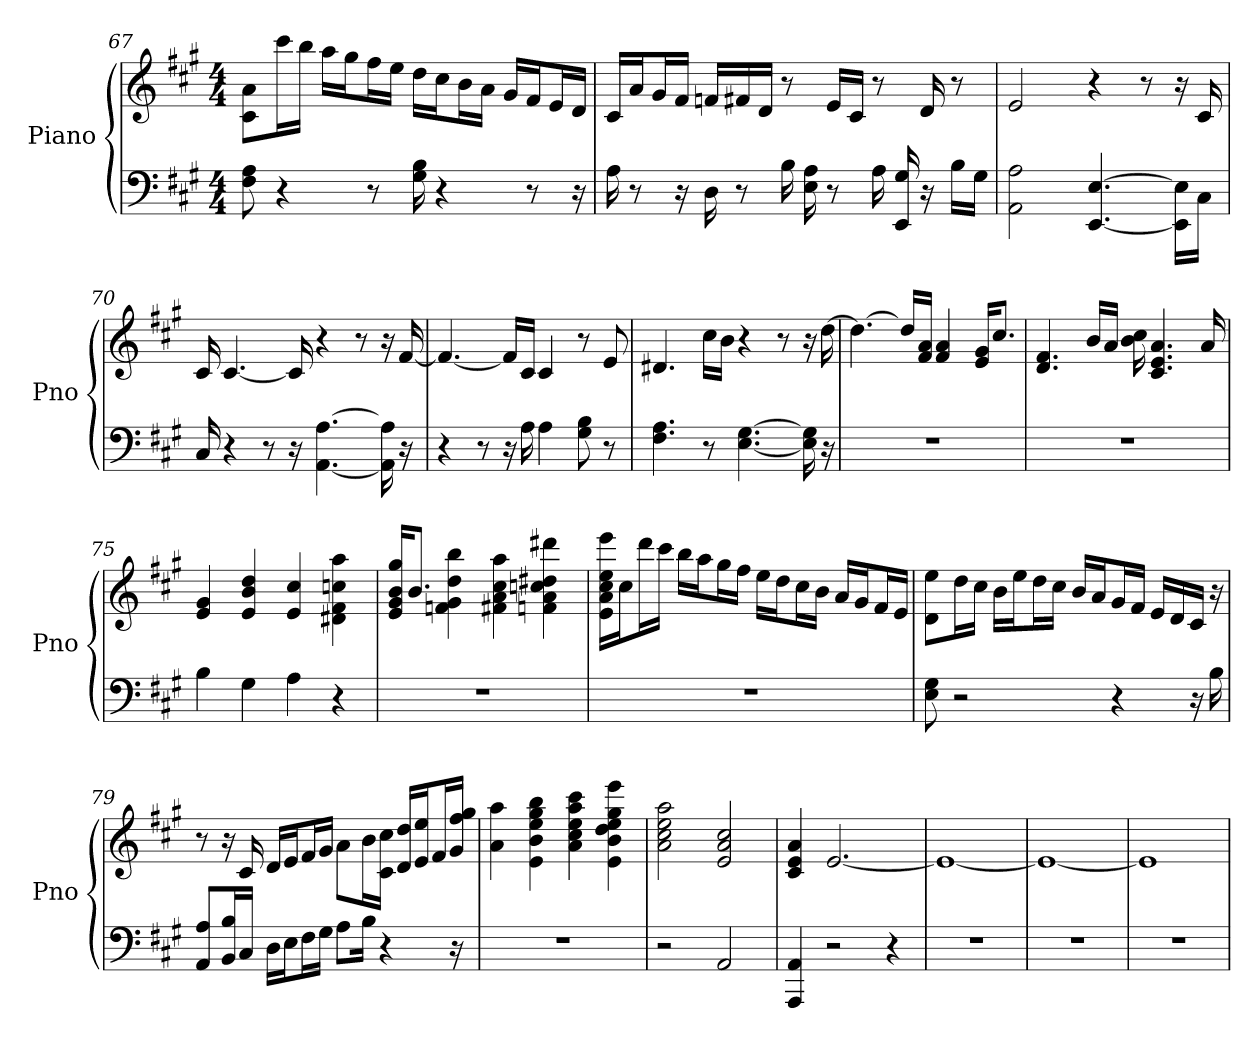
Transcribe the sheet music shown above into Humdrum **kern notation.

**kern	**kern
*part1	*part1
*staff2	*staff1
*I"Piano	*
*I'Pno	*
*clefF4	*clefG2
*k[f#c#g#]	*k[f#c#g#]
*A:	*A:
*M4/4	*M4/4
=67	=67
8A 8F#	8c#\ 8a\L
4r	16ccc#\L
.	16bb\JJ
.	16aa\LL
.	16gg#\J
8r	16ff#\L
.	16ee\JJ
16G# 16B	16dd\LL
4r	16cc#\J
.	16b\L
.	16a\JJ
.	16g#/LL
8r	16f#/J
.	16e/L
16r	16d/JJ
=68	=68
16A	16c#/LL
8r	16a/J
.	16g#/L
16r	16f#/JJ
16D	16f/LL
8r	16f#/
.	16d/JJ
16B	8r
16A 16E	.
8r	16e/LL
.	16c#/JJ
16A	8r
16EE 16G#	.
16r	16d
16B\LL	8r
16G#\JJ	.
=69	=69
2AA 2A	2e
[4.E [4.EE	4r
.	8r
16E]\ 16EE]\LL	16r
16C#\JJ	16c#
=70	=70
16C#	16c#
4r	[4.c#
8r	.
16r	16c#]
[4.AA [4.A	4r
.	8r
16AA] 16A]	16r
16r	[16f#
=71	=71
4r	4.f#_
8r	.
16r	16f#/LL]
16A	16c#/JJ
4A	4c#
8B 8G#	8r
8r	8e
=72	=72
4.F# 4.A	4.d#
8r	16cc#\LL
.	16b\JJ
[4.E [4.G#	4r
.	8r
16E] 16G#]	16r
16r	[16dd
=73	=73
1r	4.dd_
.	16dd/LL]
.	16a/ 16f#/JJ
.	4a 4f#
.	16e/ 16g#/KL
.	8.cc#/J
=74	=74
1r	4.d 4.f#
.	16b/LL
.	16a/JJ
.	16cc# 16b
.	4.a 4.e 4.c#
.	16a
=75	=75
4B	4g# 4e
4G#	4e 4b 4dd
4A	4cc# 4e
4r	4d# 4cc 4f# 4aa
=76	=76
1r	16e/ 16gg#/ 16g#/ 16b/KL
.	8.b/J
.	4g# 4bb 4dd 4f
.	4cc# 4a 4aa 4f#
.	4ddd# 4a 4cc 4dd# 4f
=77	=77
1r	16a\ 16e\ 16cc#\ 16eee\ 16ee\LL
.	16cc#\J
.	16ddd\L
.	16ccc#\JJ
.	16bb\LL
.	16aa\J
.	16gg#\L
.	16ff#\JJ
.	16ee\LL
.	16dd\J
.	16cc#\L
.	16b\JJ
.	16a/LL
.	16g#/J
.	16f#/L
.	16e/JJ
=78	=78
8E 8G#	8ee\ 8d\L
2r	16dd\L
.	16cc#\JJ
.	16b\LL
.	16ee\J
.	16dd\L
.	16cc#\JJ
.	16b/LL
.	16a/J
4r	16g#/L
.	16f#/JJ
.	16e/LL
.	16d/
16r	16c#/JJ
16B	16r
=79	=79
8AA/ 8A/L	8r
16BB/ 16B/L	16r
16C#/JJ	16c#
16D\LL	16d/LL
16E\J	16e/J
16F#\L	16f#/L
16G#\JJ	16g#/JJ
8A\L	8a\L
16B\Jk	16b\L
4r	16c#\ 16cc#\JJ
.	16d/ 16dd/LL
.	16e/ 16ee/J
.	16f#/L
16r	16g#/ 16gg#/ 16ff#/JJ
=80	=80
1r	4aa 4a
.	4b 4bb 4e 4ee 4gg#
.	4ccc# 4ee 4cc# 4a 4aa
.	4ee 4eee 4b 4gg# 4e 4dd
=81	=81
2r	2ee 2cc# 2a 2aa
2AA	2cc# 2a 2e
=82	=82
4AAA 4AA	4a 4e 4c#
2r	[2.e
4r	.
=83	=83
1r	1e_
=84	=84
1r	1e_
=85	=85
1r	1e]
=	=
*-	*-
